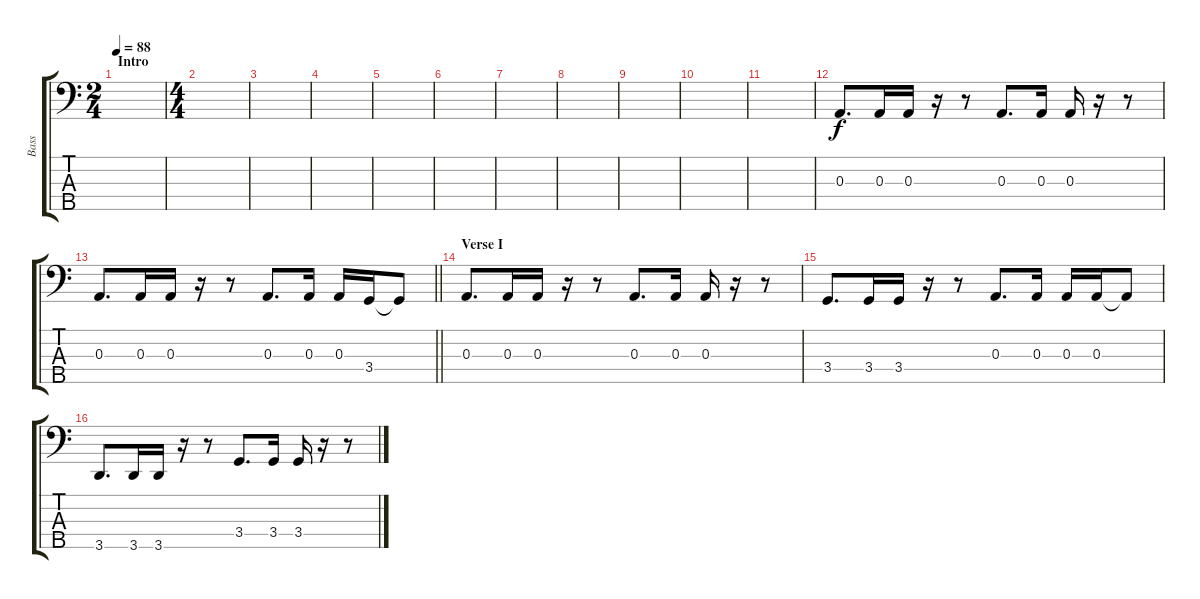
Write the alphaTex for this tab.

\track ("Bass" "Bass") {instrument electricbasspick}
\staff {score tabs}
\tuning (G2 D2 A1 E1 B0) {hide}
\ts (2 4)
\section ("" "Intro")
\tempo 88
\clef f4
\ks aminor
|
\ts (4 4)
|
|
|
|
|
|
|
|
|
|
0.3.8{d beam merge} 0.3.16{beam merge} 0.3.16 r.16 r.8 0.3.8{d beam merge} 0.3.16 0.3.16 r.16 r.8 |
\barLineRight lightlight
0.3.8{d beam merge} 0.3.16{beam merge} 0.3.16 r.16 r.8 0.3.8{d beam merge} 0.3.16 0.3.16 3.4.16 3.4{t}.8 |
\section ("" "Verse I")
0.3.8{d beam merge} 0.3.16{beam merge} 0.3.16 r.16 r.8 0.3.8{d beam merge} 0.3.16 0.3.16 r.16 r.8 |
3.4.8{d beam merge} 3.4.16{beam merge} 3.4.16 r.16 r.8 0.3.8{d beam merge} 0.3.16 0.3.16 0.3.16 0.3{t}.8 |
3.5.8{d beam merge} 3.5.16{beam merge} 3.5.16 r.16 r.8 3.4.8{d beam merge} 3.4.16 3.4.16 r.16 r.8
